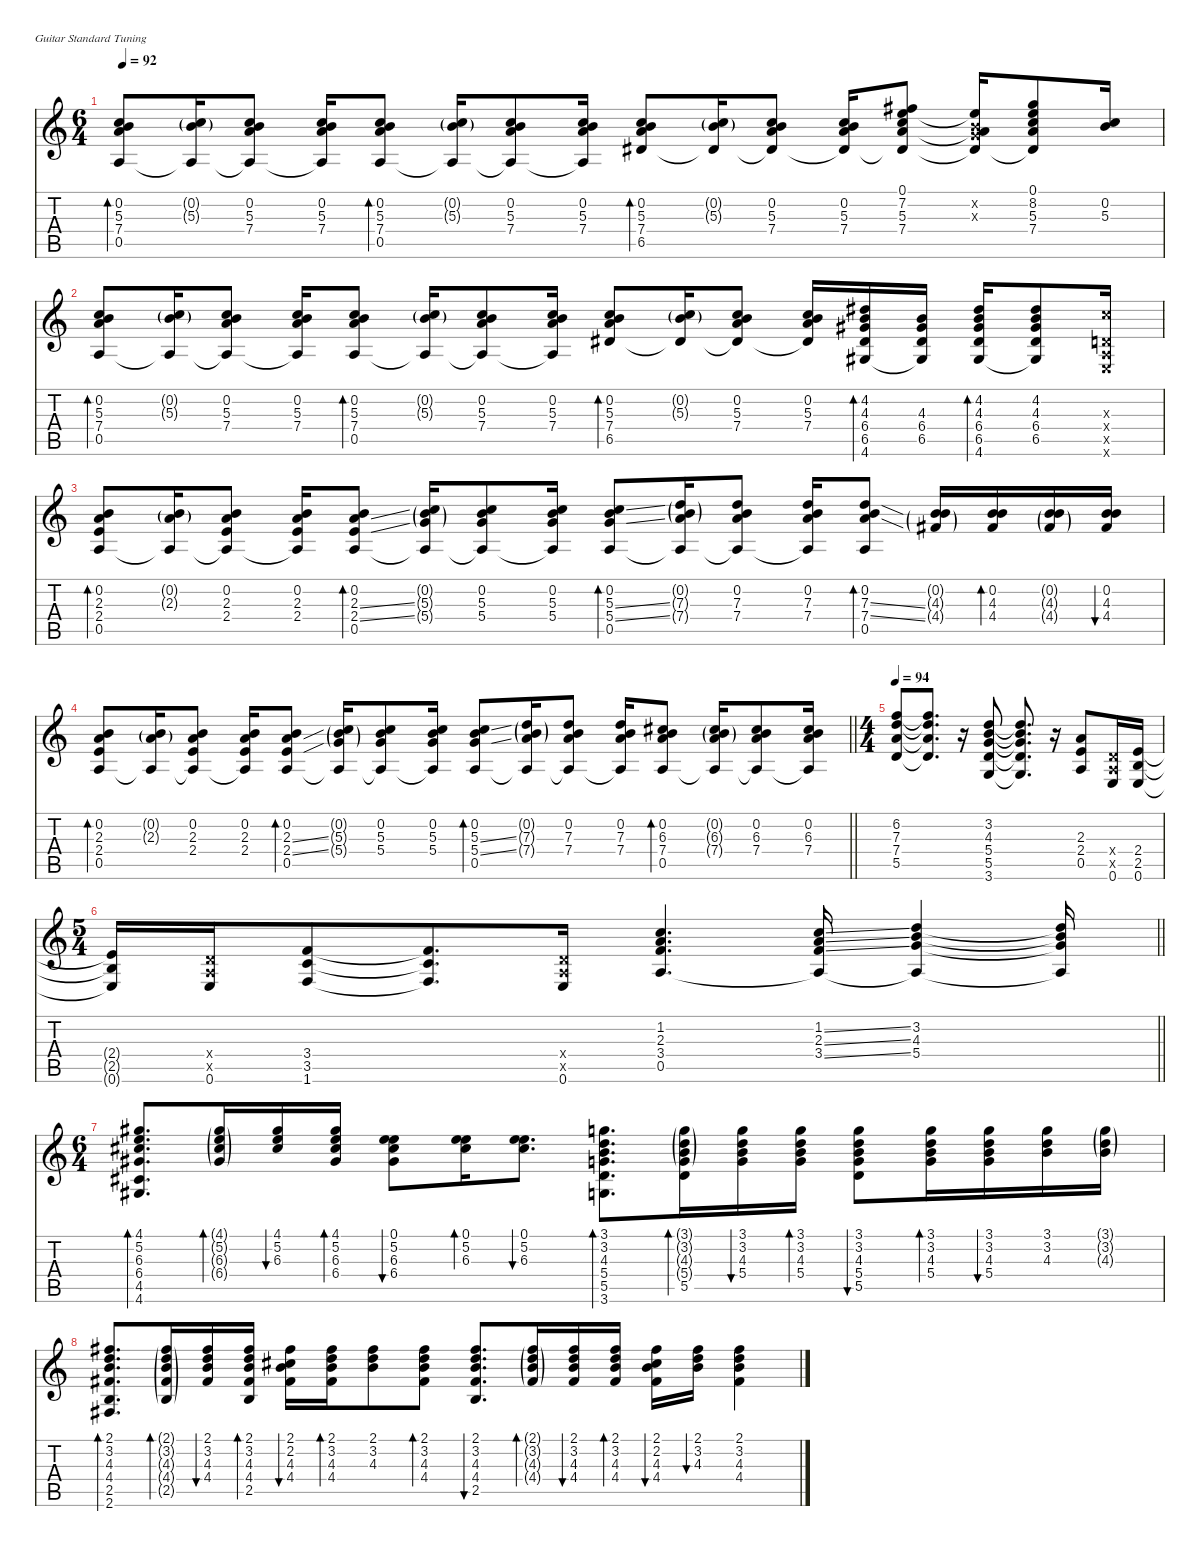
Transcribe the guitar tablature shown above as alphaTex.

\defaultSystemsLayout 4
\hideDynamics
\bracketExtendMode nobrackets
\multiBarRest
\singleTrackTrackNamePolicy hidden
\multiTrackTrackNamePolicy hidden
\firstSystemTrackNameMode fullname
\firstSystemTrackNameOrientation horizontal
\otherSystemsTrackNameOrientation horizontal
\track ("Guitar 1" "gtr1") {instrument acousticguitarsteel}
\staff {score tabs}
\tuning (E4 B3 G3 D3 A2 E2)
\ts (6 4)
\tempo 92
\clef g2
\ks c
(0.2 5.3 7.4 0.5).8{bd 60 dy f beam Up} (0.2{g} 5.3{g} 0.5{t}).16{beam Up} (0.2 5.3 7.4 0.5{t}).8{beam Up} (0.2 5.3 7.4 0.5{t}).16{beam Up} (0.2 5.3 7.4 0.5).8{bd 60 beam Up} (0.2{g} 5.3{g} 0.5{t}).16{beam Up} (0.2 5.3 7.4 0.5{t}).8{beam Up} (0.2 5.3 7.4 0.5{t}).16{beam Up} (0.2 5.3 7.4 6.5{acc #}).8{bd 60 beam Up} (0.2{g} 5.3{g} 6.5{t acc #}).16{beam Up} (0.2 5.3 7.4 6.5{t acc #}).8{beam Up} (0.2 5.3 7.4 6.5{t acc #}).16{beam Up} (0.1 7.2{acc #} 5.3 7.4 6.5{t acc #}).8{beam Up} (0.1{t} 0.2{x} 0.3{x} 7.4{t} 6.5{t acc #}).16{beam Up} (0.1 8.2 5.3 7.4 6.5{t acc #}).8{beam Up} (0.2 5.3).16{dy mf beam Up} |
(0.2 5.3 7.4 0.5).8{bd 60 dy f beam Up} (0.2{g} 5.3{g} 0.5{t}).16{beam Up} (0.2 5.3 7.4 0.5{t}).8{beam Up} (0.2 5.3 7.4 0.5{t}).16{beam Up} (0.2 5.3 7.4 0.5).8{bd 60 beam Up} (0.2{g} 5.3{g} 0.5{t}).16{beam Up} (0.2 5.3 7.4 0.5{t}).8{beam Up} (0.2 5.3 7.4 0.5{t}).16{beam Up} (0.2 5.3 7.4 6.5{acc #}).8{bd 60 beam Up} (0.2{g} 5.3{g} 6.5{t acc #}).16{beam Up} (0.2 5.3 7.4 6.5{t acc #}).8{beam Up} (0.2 5.3 7.4 6.5{t acc #}).16{beam Up} (4.2{acc #} 4.3 6.4{acc #} 6.5{acc #} 4.6{acc #}).16{bd 60 beam Up} (4.3 6.4{acc #} 6.5{acc #} 4.6{t acc #}).16{beam Up} (4.2{acc #} 4.3 6.4{acc #} 6.5{acc #} 4.6{acc #}).16{bd 60 beam Up} (4.2{acc #} 4.3 6.4{acc #} 6.5{acc #} 4.6{t acc #}).8{beam Up} (5.3{x} 0.4{x} 0.5{x} 0.6{x}).16{beam Up} |
(0.2 2.3 2.4 0.5).8{bd 60 beam Up} (0.2{g} 2.3{g} 0.5{t}).16{beam Up} (0.2 2.3 2.4 0.5{t}).8{beam Up} (0.2 2.3 2.4 0.5{t}).16{beam Up} (0.2 2.3{ss} 2.4{ss} 0.5).8{bd 60 beam Up} (0.2{g} 5.3{g} 5.4{g} 0.5{t}).16{beam Up} (0.2 5.3 5.4 0.5{t}).8{beam Up} (0.2 5.3 5.4 0.5{t}).16{beam Up} (0.2 5.3{ss} 5.4{ss} 0.5).8{bd 60 beam Up} (0.2{g} 7.3{g} 7.4{g} 0.5{t}).16{beam Up} (0.2 7.3 7.4 0.5{t}).8{beam Up} (0.2 7.3 7.4 0.5{t}).16{beam Up} (0.2 7.3{ss} 7.4{ss} 0.5).8{bd 60 beam Up} (0.2{g} 4.3{g} 4.4{g acc #}).16{dy mf beam Up} (0.2 4.3 4.4{acc #}).16{bd 60 dy f beam Up} (0.2{g} 4.3{g} 4.4{g acc #}).16{dy mf beam Up} (0.2 4.3 4.4{acc #}).16{bu 60 dy f beam Up} |
\barLineRight lightlight
(0.2 2.3 2.4 0.5).8{bd 60 beam Up} (0.2{g} 2.3{g} 0.5{t}).16{beam Up} (0.2 2.3 2.4 0.5{t}).8{beam Up} (0.2 2.3 2.4 0.5{t}).16{beam Up} (0.2 2.3{ss} 2.4{ss} 0.5).8{bd 60 beam Up} (0.2{g} 5.3{g} 5.4{g} 0.5{t}).16{beam Up} (0.2 5.3 5.4 0.5{t}).8{beam Up} (0.2 5.3 5.4 0.5{t}).16{beam Up} (0.2 5.3{ss} 5.4{ss} 0.5).8{bd 60 beam Up} (0.2{g} 7.3{g} 7.4{g} 0.5{t}).16{beam Up} (0.2 7.3 7.4 0.5{t}).8{beam Up} (0.2 7.3 7.4 0.5{t}).16{beam Up} (0.2 6.3{acc #} 7.4 0.5).8{bd 60 beam Up} (0.2{g} 6.3{g acc #} 7.4{g} 0.5{t}).16{beam Up} (0.2 6.3{acc #} 7.4 0.5{t}).8{beam Up} (0.2 6.3{acc #} 7.4 0.5{t}).16{beam Up} |
\ts (4 4)
\beaming (8 2 2 2 2)
\tempo 94
(6.2 7.3 7.4 5.5).8{dy ff instrument overdrivenguitar beam Up} (6.2{t} 7.3{t} 7.4{t} 5.5{t}).8{d dy f beam Up} r.16{beam Up} (3.2 4.3 5.4 5.5 3.6).8{dy ff beam Up} (3.2{t} 4.3{t} 5.4{t} 5.5{t} 3.6{t}).8{d dy f beam Up} r.16{beam Up} (2.3 2.4 0.5).8{dy ff beam Up} (0.4{x} 0.5{x} 0.6).16{beam Up} (2.4 2.5 0.6).16{beam Up} |
\ts (5 4)
\beaming (8 6 4)
\barLineRight lightlight
(2.4{t} 2.5{t} 0.6{t}).16{dy f beam Up} (0.4{x} 0.5{x} 0.6).16{beam Up} (3.4 3.5 1.6).8{dy ff beam Up} (3.4{t} 3.5{t} 1.6{t}).8{d dy f beam Up} (0.4{x} 0.5{x} 0.6).16{beam Up} (1.2 2.3 3.4 0.5).4{d dy ff beam Up} (1.2{ss} 2.3{ss} 3.4{ss} 0.5{t}).16{beam Up} (3.2 4.3 5.4 0.5{t}).4{beam Up} (3.2{t} 4.3{t} 5.4{t} 0.5{t}).16{dy f beam Up} |
\ts (6 4)
\beaming (8 3 3 3 3)
(4.1{acc #} 5.2 6.3{acc #} 6.4{acc #} 4.5{acc #} 4.6{acc #}).8{d bd 30 dy mf beam Up} (4.1{g acc #} 5.2{g} 6.3{g acc #} 6.4{g acc #}).16{bd 30 beam Up} (4.1{acc #} 5.2 6.3{acc #}).16{bu 30 beam Up} (4.1{acc #} 5.2 6.3{acc #} 6.4{acc #}).16{bd 30 beam Up} (0.1 5.2 6.3{acc #} 6.4{acc #}).8{bu 30 beam Down} (0.1 5.2 6.3{acc #}).16{bd 30 beam Down} (0.1 5.2 6.3{acc #}).8{d bu 30 beam Down} (3.1 3.2 4.3 5.4 5.5 3.6).8{d bd 30 beam Down} (3.1{g} 3.2{g} 4.3{g} 5.4{g} 5.5).16{bd 30 dy f beam Down} (3.1 3.2 4.3 5.4).16{bu 30 dy mf beam Down} (3.1 3.2 4.3 5.4).16{bd 30 beam Down} (3.1 3.2 4.3 5.4 5.5).8{bu 30 beam Down} (3.1 3.2 4.3 5.4).16{bd 30 beam Down} (3.1 3.2 4.3 5.4).16{bu 30 beam Down} (3.1 3.2 4.3).16{beam Down} (3.1{g} 3.2{g} 4.3{g}).16{beam Down} |
(2.1{acc #} 3.2 4.3 4.4{acc #} 2.5 2.6{acc #}).8{d bd 30 beam Up} (2.1{g acc #} 3.2{g} 4.3{g} 4.4{g acc #} 2.5{g}).16{bd 30 beam Up} (2.1{acc #} 3.2 4.3 4.4{acc #}).16{bu 30 beam Up} (2.1{acc #} 3.2 4.3 4.4{acc #} 2.5).16{bd 30 beam Up} (2.1{acc #} 2.2{acc #} 4.3 4.4{acc #}).16{bu 30 beam Down} (2.1{acc #} 3.2 4.3 4.4{acc #}).16{bd 30 beam Down} (2.1{acc #} 3.2 4.3).8{dy f beam Down} (2.1{acc #} 3.2 4.3 4.4{acc #}).8{bd 30 dy mf beam Down} (2.1{acc #} 3.2 4.3 4.4{acc #} 2.5).8{d bu 30 beam Up} (2.1{g acc #} 3.2{g} 4.3{g} 4.4{g acc #}).16{bd 30 beam Up} (2.1{acc #} 3.2 4.3 4.4{acc #}).16{bu 30 beam Up} (2.1{acc #} 3.2 4.3 4.4{acc #}).16{bd 30 beam Up} (2.1{acc #} 2.2{acc #} 4.3 4.4{acc #}).16{bu 30 beam Down} (2.1{acc #} 3.2 4.3).16{bu 30 beam Down} (2.1{acc #} 3.2 4.3 4.4{acc #}).4{beam Down}
